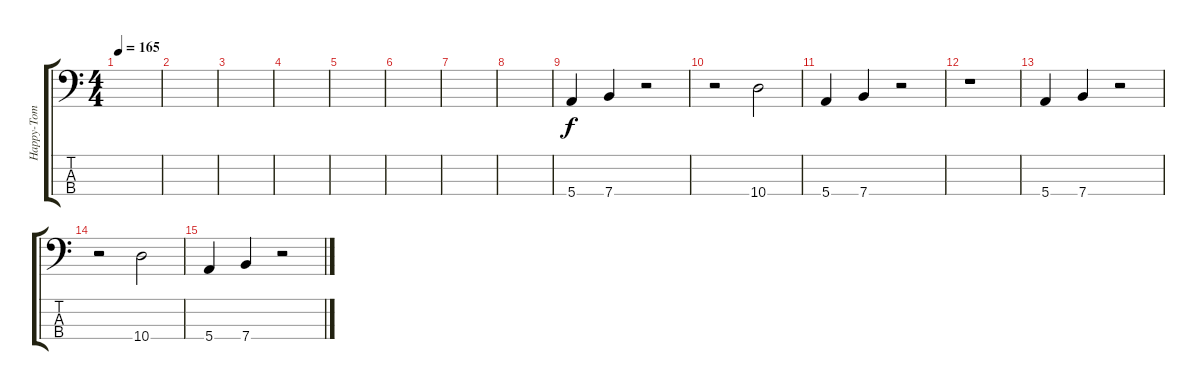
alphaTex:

\track ("Happy-Tom" "Happy-Tom") {instrument electricbassfinger}
\staff {score tabs}
\tuning (G2 D2 A1 E1) {hide}
\ts (4 4)
\tempo 165
\clef f4
\ks c
|
|
|
|
|
|
|
|
5.4.4 7.4.4 r.2 |
r.2 10.4.2 |
5.4.4 7.4.4 r.2 |
r.1 |
5.4.4 7.4.4 r.2 |
r.2 10.4.2 |
5.4.4 7.4.4 r.2
